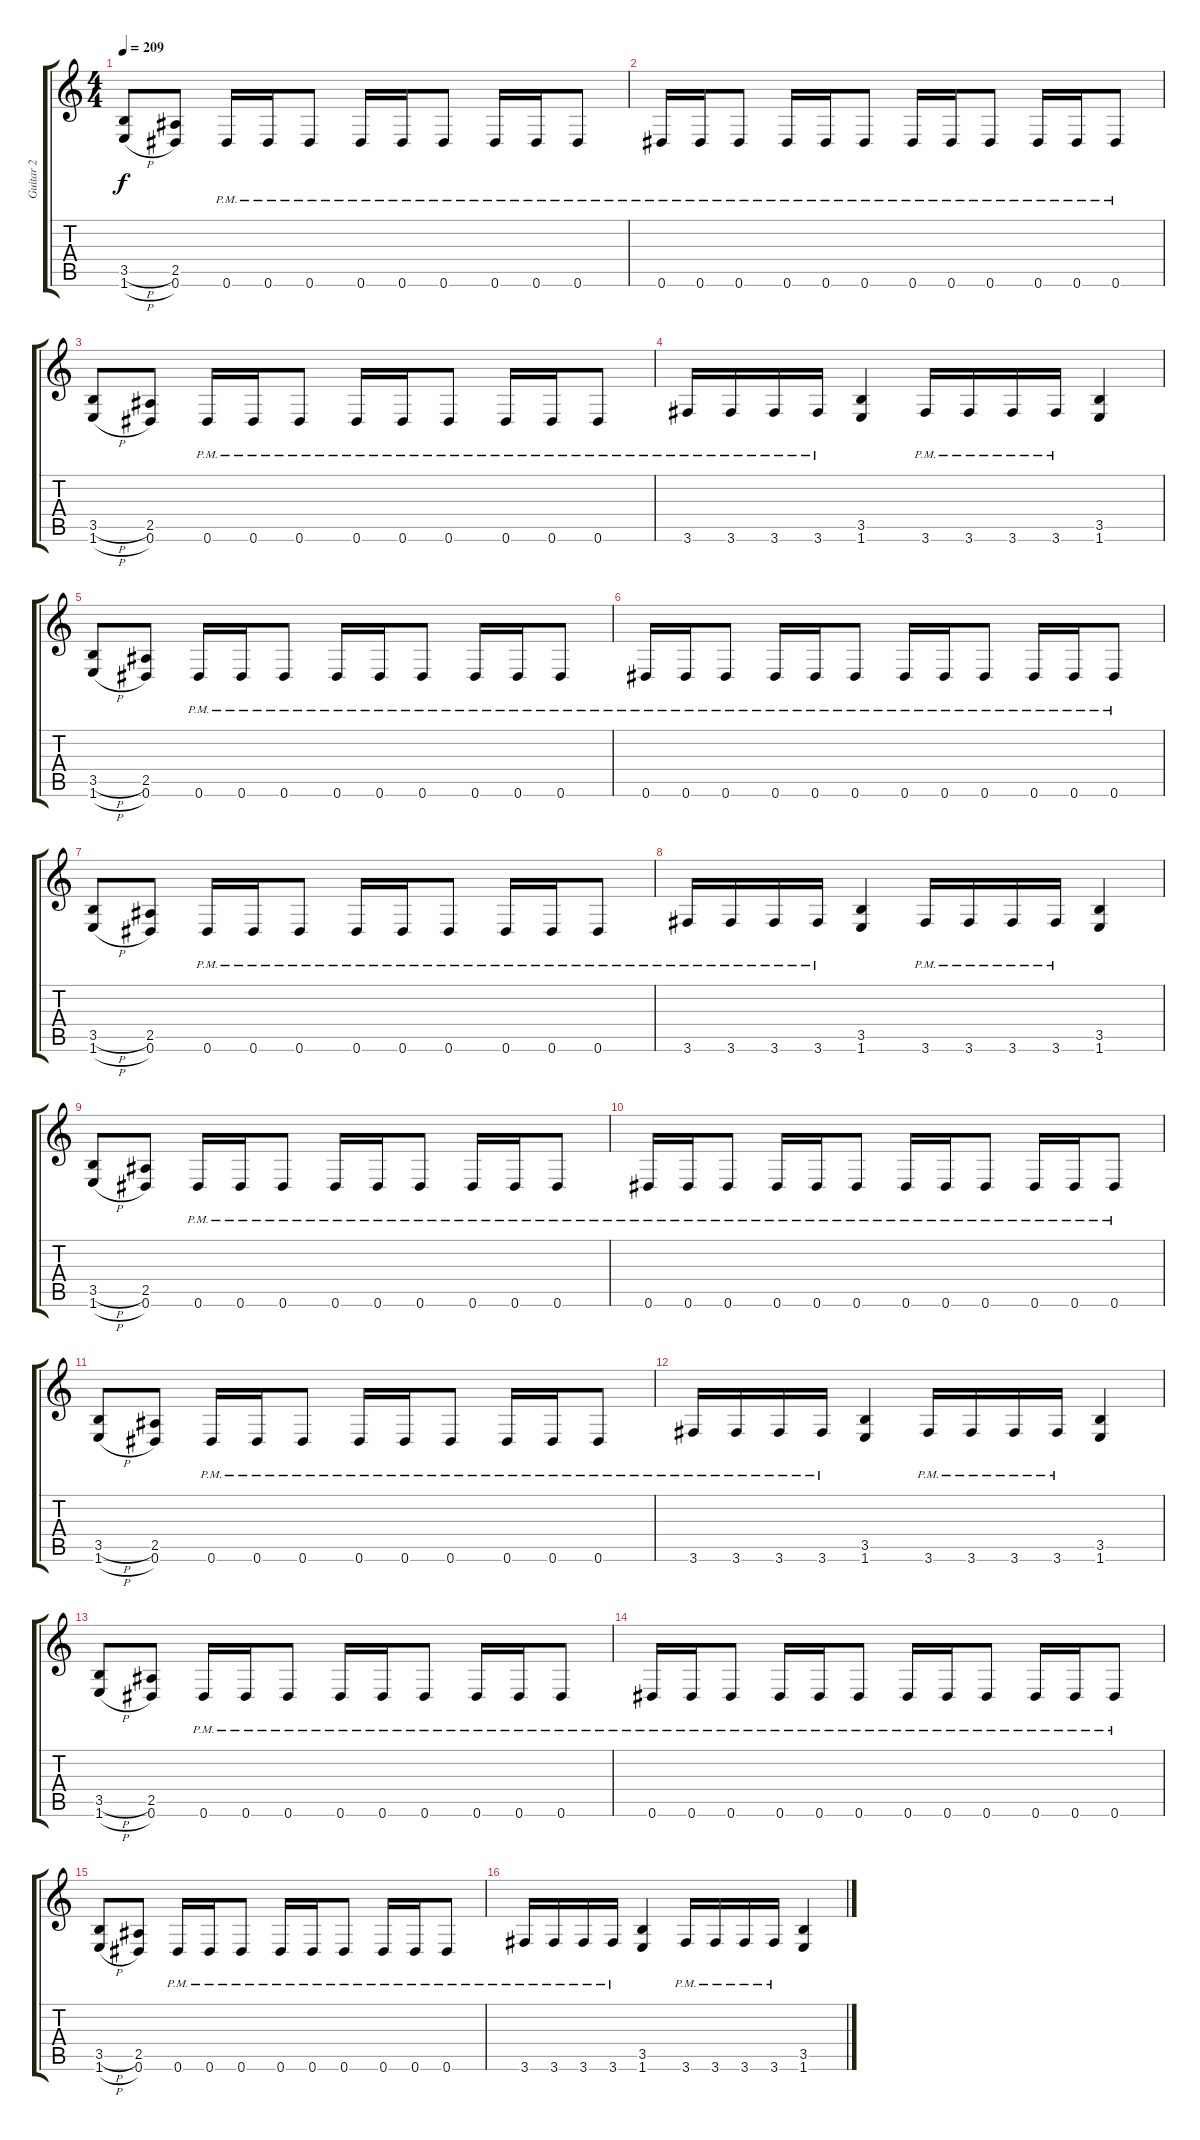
\track ("Guitar 2" "Guitar 2") {instrument distortionguitar}
\staff {score tabs}
\tuning (Eb4 Bb3 Gb3 Db3 Ab2 Eb2) {hide}
\ts (4 4)
\tempo 209
\clef g2
\ks c
(3.5{h} 1.6{h}).8{dy f} (2.5 0.6).8 0.6{pm}.16 0.6{pm}.16 0.6{pm}.8 0.6{pm}.16 0.6{pm}.16 0.6{pm}.8 0.6{pm}.16 0.6{pm}.16 0.6{pm}.8 |
0.6{pm}.16 0.6{pm}.16 0.6{pm}.8 0.6{pm}.16 0.6{pm}.16 0.6{pm}.8 0.6{pm}.16 0.6{pm}.16 0.6{pm}.8 0.6{pm}.16 0.6{pm}.16 0.6{pm}.8 |
(3.5{h} 1.6{h}).8 (2.5 0.6).8 0.6{pm}.16 0.6{pm}.16 0.6{pm}.8 0.6{pm}.16 0.6{pm}.16 0.6{pm}.8 0.6{pm}.16 0.6{pm}.16 0.6{pm}.8 |
3.6{pm}.16 3.6{pm}.16 3.6{pm}.16 3.6{pm}.16 (3.5 1.6).4 3.6{pm}.16 3.6{pm}.16 3.6{pm}.16 3.6{pm}.16 (3.5 1.6).4 |
(3.5{h} 1.6{h}).8 (2.5 0.6).8 0.6{pm}.16 0.6{pm}.16 0.6{pm}.8 0.6{pm}.16 0.6{pm}.16 0.6{pm}.8 0.6{pm}.16 0.6{pm}.16 0.6{pm}.8 |
0.6{pm}.16 0.6{pm}.16 0.6{pm}.8 0.6{pm}.16 0.6{pm}.16 0.6{pm}.8 0.6{pm}.16 0.6{pm}.16 0.6{pm}.8 0.6{pm}.16 0.6{pm}.16 0.6{pm}.8 |
(3.5{h} 1.6{h}).8 (2.5 0.6).8 0.6{pm}.16 0.6{pm}.16 0.6{pm}.8 0.6{pm}.16 0.6{pm}.16 0.6{pm}.8 0.6{pm}.16 0.6{pm}.16 0.6{pm}.8 |
3.6{pm}.16 3.6{pm}.16 3.6{pm}.16 3.6{pm}.16 (3.5 1.6).4 3.6{pm}.16 3.6{pm}.16 3.6{pm}.16 3.6{pm}.16 (3.5 1.6).4 |
(3.5{h} 1.6{h}).8 (2.5 0.6).8 0.6{pm}.16 0.6{pm}.16 0.6{pm}.8 0.6{pm}.16 0.6{pm}.16 0.6{pm}.8 0.6{pm}.16 0.6{pm}.16 0.6{pm}.8 |
0.6{pm}.16 0.6{pm}.16 0.6{pm}.8 0.6{pm}.16 0.6{pm}.16 0.6{pm}.8 0.6{pm}.16 0.6{pm}.16 0.6{pm}.8 0.6{pm}.16 0.6{pm}.16 0.6{pm}.8 |
(3.5{h} 1.6{h}).8 (2.5 0.6).8 0.6{pm}.16 0.6{pm}.16 0.6{pm}.8 0.6{pm}.16 0.6{pm}.16 0.6{pm}.8 0.6{pm}.16 0.6{pm}.16 0.6{pm}.8 |
3.6{pm}.16 3.6{pm}.16 3.6{pm}.16 3.6{pm}.16 (3.5 1.6).4 3.6{pm}.16 3.6{pm}.16 3.6{pm}.16 3.6{pm}.16 (3.5 1.6).4 |
(3.5{h} 1.6{h}).8 (2.5 0.6).8 0.6{pm}.16 0.6{pm}.16 0.6{pm}.8 0.6{pm}.16 0.6{pm}.16 0.6{pm}.8 0.6{pm}.16 0.6{pm}.16 0.6{pm}.8 |
0.6{pm}.16 0.6{pm}.16 0.6{pm}.8 0.6{pm}.16 0.6{pm}.16 0.6{pm}.8 0.6{pm}.16 0.6{pm}.16 0.6{pm}.8 0.6{pm}.16 0.6{pm}.16 0.6{pm}.8 |
(3.5{h} 1.6{h}).8 (2.5 0.6).8 0.6{pm}.16 0.6{pm}.16 0.6{pm}.8 0.6{pm}.16 0.6{pm}.16 0.6{pm}.8 0.6{pm}.16 0.6{pm}.16 0.6{pm}.8 |
3.6{pm}.16 3.6{pm}.16 3.6{pm}.16 3.6{pm}.16 (3.5 1.6).4 3.6{pm}.16 3.6{pm}.16 3.6{pm}.16 3.6{pm}.16 (3.5 1.6).4
